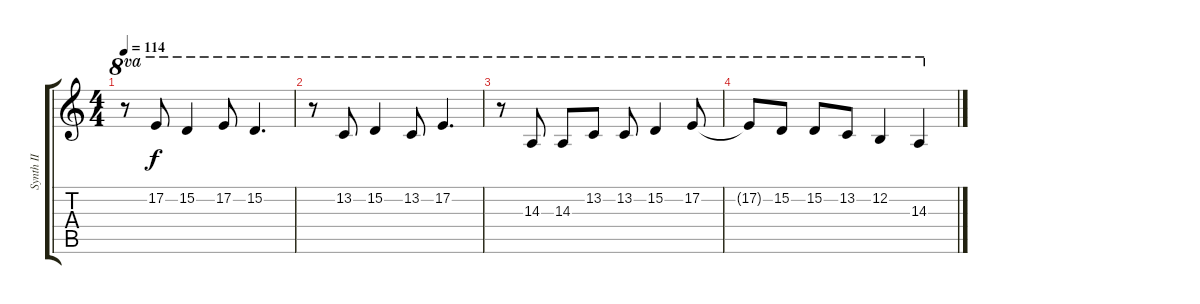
\track ("Synth II" "Synth II") {instrument vibraphone}
\staff {score tabs}
\tuning (E4 B3 G3 D3 A2 E2) {hide}
\ts (4 4)
\tempo 114
\clef g2
\ks c
r.8{ot 8va dy f} 17.2.8{ot 8va} 15.2.4{ot 8va} 17.2.8{ot 8va} 15.2.4{d ot 8va} |
r.8{ot 8va} 13.2.8{ot 8va} 15.2.4{ot 8va} 13.2.8{ot 8va} 17.2.4{d ot 8va} |
r.8{ot 8va} 14.3.8{ot 8va} 14.3.8{ot 8va} 13.2.8{ot 8va} 13.2.8{ot 8va} 15.2.4{ot 8va} 17.2.8{ot 8va} |
17.2{t}.8{ot 8va} 15.2.8{ot 8va} 15.2.8{ot 8va} 13.2.8{ot 8va} 12.2.4{ot 8va} 14.3.4{ot 8va}
